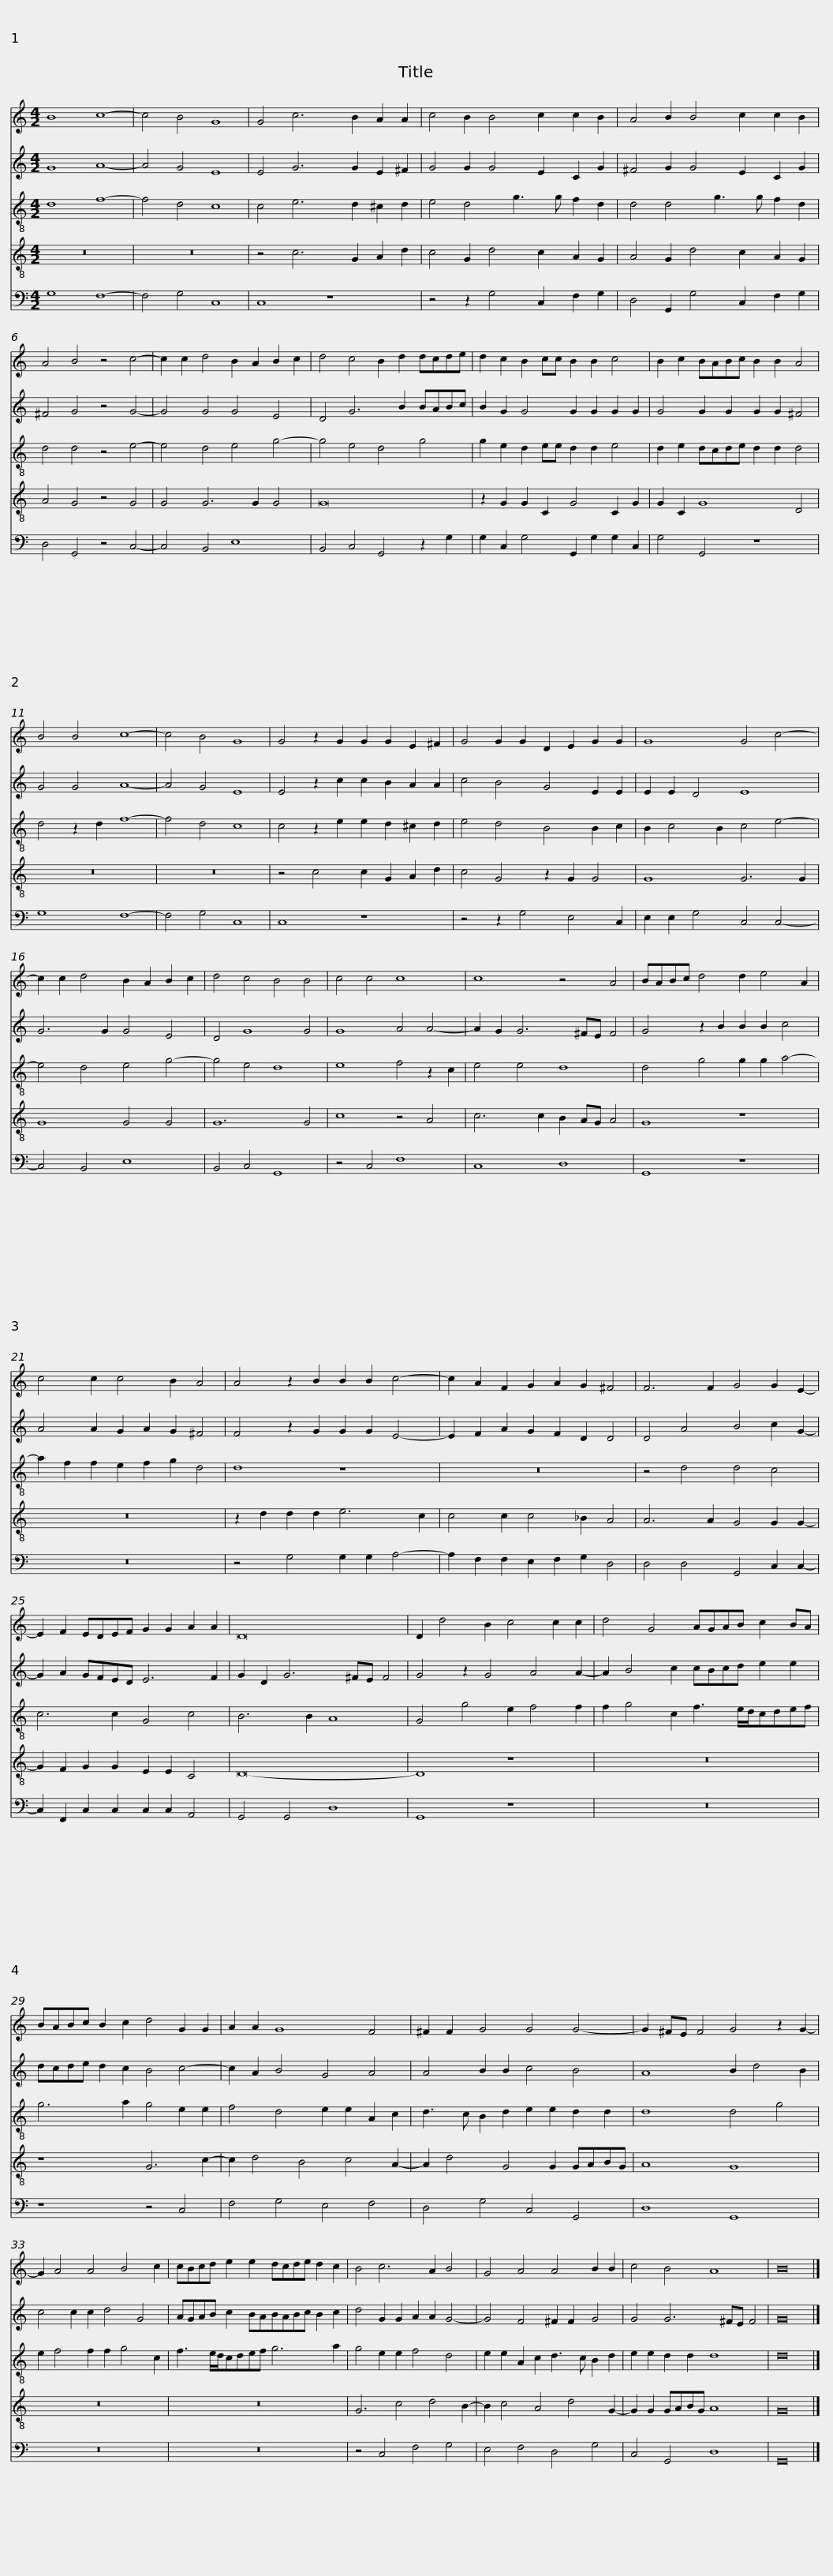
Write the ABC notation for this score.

X:1
%%score 1 2 3 4 5
L:1/8
M:4/2
I:linebreak $
K:C
V:1 treble
V:2 treble
V:3 treble-8
V:4 treble-8
V:5 bass
V:1
 B8 c8- | c4 B4 G8 | G4 c6 B2 A2 A2 | c4 B2 B4 c2 c2 B2 | A4 B2 B4 c2 c2 B2 |$ %5
 A4 B4 z4 c4- | c2 c2 d4 B2 A2 B2 c2 | d4 c4 B2 d2 dcde | d2 c2 B2 cc B2 B2 c4 | B2 c2 BABc B2 B2 A4 |$ %10
 B4 B4 c8- | c4 B4 G8 | G4 z2 G2 G2 G2 E2 ^F2 | G4 G2 G2 D2 E2 G2 G2 | G8 G4 c4- |$ %15
 c2 c2 d4 B2 A2 B2 c2 | d4 c4 B4 B4 | c4 c4 c8 | c8 z4 A4 | BABc d4 d2 e4 A2 |$ %20
 c4 c2 c4 B2 A4 | A4 z2 B2 B2 B2 c4- | c2 A2 F2 G2 A2 G2 ^F4 | F6 F2 G4 G2 E2- | E2 F2 EDEF G2 G2 A2 A2 |$ %25
 D16 | D2 d4 B2 c4 c2 c2 | d4 G4 AGAB c2 BA | BABc B2 c2 d4 G2 G2 |$ A2 A2 G8 F4 | %30
 ^F2 F2 G4 G4 G4- | G2 ^FE F4 G4 z2 G2- | G2 A4 A4 B4 c2 |$ cBcd e2 e2 dcde d2 c2 | B4 c6 A2 B4 | %35
 G4 A4 A4 B2 B2 | c4 B4 A8 | B16 |] %38
V:2
 G8 A8- | A4 G4 E8 | E4 G6 G2 E2 ^F2 | G4 G2 G4 E2 C2 G2 | ^F4 G2 G4 E2 C2 G2 |$ %5
 ^F4 G4 z4 G4- | G4 G4 G4 E4 | D4 G6 B2 BABc | B2 G2 G4 G2 G2 G2 G2 | G4 G2 G2 G2 G2 ^F4 |$ %10
 G4 G4 A8- | A4 G4 E8 | E4 z2 c2 c2 B2 A2 A2 | c4 B4 G4 E2 E2 | E2 E2 D4 E8 |$ %15
 G6 G2 G4 E4 | D4 G8 G4 | G8 A4 A4- | A2 G2 G6 ^FE F4 | G4 z2 B2 B2 B2 c4 |$ %20
 A4 A2 G2 A2 G2 ^F4 | F4 z2 G2 G2 G2 E4- | E2 F2 A2 G2 F2 D2 D4 | D4 A4 B4 c2 G2- | G2 A2 GFED E6 F2 |$ %25
 G2 D2 G6 ^FE F4 | G4 z2 G4 A4 A2- | A2 B4 c2 cBcd e2 e2 | dcde d2 c2 B4 c4- |$ c2 A2 B4 G4 A4 | %30
 A4 B2 B2 c4 B4 | A8 B2 d4 B2 | c4 c2 c2 d4 G4 |$ AGAB c2 BABABc B2 c2 | d4 G2 G2 A2 A2 G4- | %35
 G4 F4 ^F2 F2 G4 | G4 G6 ^FE F4 | G16 |] %38
V:3
 d8 f8- | f4 d4 c8 | c4 e6 d2 ^c2 d2 | e4 d4 g3 g f2 d2 | d4 d4 g3 g f2 d2 |$ %5
 d4 d4 z4 e4- | e4 d4 e4 g4- | g4 e4 d4 g4 | g2 e2 d2 ee d2 d2 e4 | d2 e2 dcde d2 d2 d4 |$ %10
 d4 z2 d2 f8- | f4 d4 c8 | c4 z2 e2 e2 d2 ^c2 d2 | e4 d4 B4 B2 c2 | B2 c4 B2 c4 e4- |$ %15
 e4 d4 e4 g4- | g4 e4 d8 | e8 f4 z2 c2 | e4 e4 d8 | d4 g4 g2 g2 a4- |$ %20
 a2 f2 f2 e2 f2 g2 d4 | d8 z8 | z16 | z4 d4 d4 c4 | c6 c2 G4 c4 |$ %25
 B6 B2 A8 | G4 g4 e2 f4 f2 | f2 g4 c2 f3 e/d/cdef | g6 a2 g4 e2 e2 |$ f4 d4 e2 e2 A2 c2 | %30
 d3 c B2 d2 e2 e2 d2 d2 | d8 d4 g4 | e2 f4 f2 f2 g4 c2 |$ f3 e/d/cdef g6 a2 | g4 e2 e2 f4 d4 | %35
 e2 e2 A2 c2 d3 c B2 d2 | e2 e2 d2 d2 d8 | d16 |] %38
V:4
 z16 | z16 | z4 c6 G2 A2 d2 | c4 G2 d4 c2 A2 G2 | A4 G2 d4 c2 A2 G2 |$ %5
 A4 G4 z4 G4 | G4 G6 G2 G4 | G16 | z2 G2 G2 C2 G4 C2 G2 | G2 C2 G8 D4 |$ %10
 z16 | z16 | z4 c4 c2 G2 A2 d2 | c4 G4 z2 G2 G4 | G8 G6 G2 |$ %15
 G8 G4 G4 | G12 G4 | c8 z4 A4 | c6 c2 B2 AG A4 | G8 z8 |$ %20
 z16 | z2 d2 d2 d2 e6 c2 | c4 c2 c4 _B2 A4 | A6 A2 G4 G2 G2- | G2 F2 G2 G2 E2 E2 C4 |$ %25
 D16- | D8 z8 | z16 | z8 G6 c2- |$ c2 d4 B4 c4 A2- | %30
 A2 d4 G4 G2 GABG | A8 G8 | z16 |$ z16 | G6 c4 d4 B2- | %35
 B2 c4 A4 d4 G2- | G2 G2 GABG A8 | G16 |] %38
V:5
 G,8 F,8- | F,4 G,4 C,8 | C,8 z8 | z4 z2 G,4 C,2 F,2 G,2 | D,4 G,,2 G,4 C,2 F,2 G,2 |$ %5
 D,4 G,,4 z4 C,4- | C,4 B,,4 E,8 | B,,4 C,4 G,,4 z2 G,2 | G,2 C,2 G,4 G,,2 G,2 G,2 C,2 | G,4 G,,4 z8 |$ %10
 G,8 F,8- | F,4 G,4 C,8 | C,8 z8 | z4 z2 G,4 E,4 C,2 | E,2 E,2 G,4 C,4 C,4- |$ %15
 C,4 B,,4 E,8 | B,,4 C,4 G,,8 | z4 C,4 F,8 | C,8 D,8 | G,,8 z8 |$ %20
 z16 | z4 G,4 G,2 G,2 A,4- | A,2 F,2 F,2 E,2 F,2 G,2 D,4 | D,4 D,4 G,,4 C,2 C,2- | C,2 F,,2 C,2 C,2 C,2 C,2 A,,4 |$ %25
 G,,4 G,,4 D,8 | G,,8 z8 | z16 | z8 z4 C,4 |$ F,4 G,4 E,4 F,4 | %30
 D,4 G,4 C,4 G,,4 | D,8 G,,8 | z16 |$ z16 | z4 C,4 F,4 G,4 | %35
 E,4 F,4 D,4 G,4 | C,4 G,,4 D,8 | G,,16 |] %38
